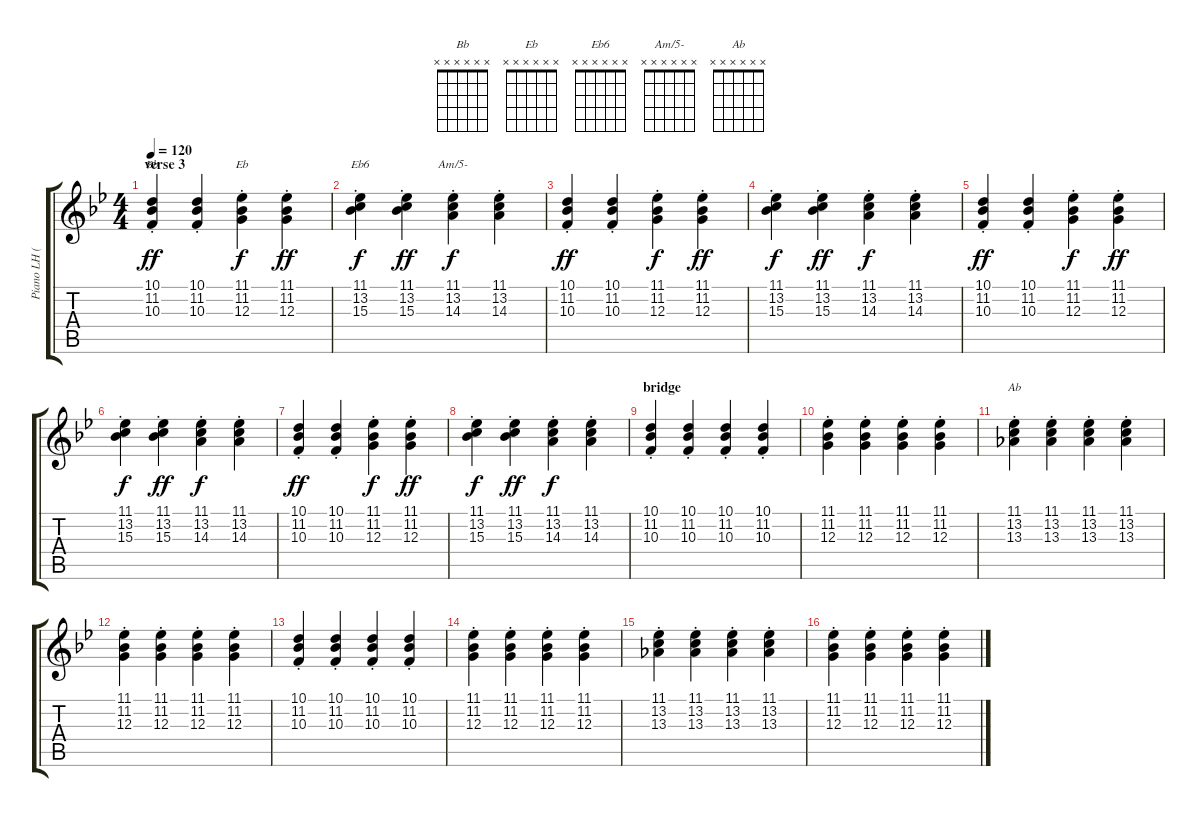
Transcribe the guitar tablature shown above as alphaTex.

\track ("Piano LH (Davies)" "Piano LH (") {instrument electricgrandpiano}
\staff {score tabs}
\tuning (E4 B3 G3 D3 A2 E2) {hide}
\chord ("Bb" x x x x x x)
\chord ("Eb" x x x x x x)
\chord ("Eb6" x x x x x x)
\chord ("Am/5-" x x x x x x)
\chord ("Ab" x x x x x x)
\ts (4 4)
\section ("" "verse 3")
\tempo 120
\clef g2
\ks bb
(10.1{st} 11.2{st} 10.3{st}).4{ch "Bb" dy ff} (10.1{st} 11.2{st} 10.3{st}).4 (11.1{st} 11.2{st} 12.3{st}).4{ch "Eb" dy f} (11.1{st} 11.2{st} 12.3{st}).4{dy ff} |
(11.1{st} 13.2{st} 15.3{st}).4{ch "Eb6" dy f} (11.1{st} 13.2{st} 15.3{st}).4{dy ff} (11.1{st} 13.2{st} 14.3{st}).4{ch "Am/5-" dy f} (11.1{st} 13.2{st} 14.3{st}).4 |
(10.1{st} 11.2{st} 10.3{st}).4{dy ff} (10.1{st} 11.2{st} 10.3{st}).4 (11.1{st} 11.2{st} 12.3{st}).4{dy f} (11.1{st} 11.2{st} 12.3{st}).4{dy ff} |
(11.1{st} 13.2{st} 15.3{st}).4{dy f} (11.1{st} 13.2{st} 15.3{st}).4{dy ff} (11.1{st} 13.2{st} 14.3{st}).4{dy f} (11.1{st} 13.2{st} 14.3{st}).4 |
(10.1{st} 11.2{st} 10.3{st}).4{dy ff} (10.1{st} 11.2{st} 10.3{st}).4 (11.1{st} 11.2{st} 12.3{st}).4{dy f} (11.1{st} 11.2{st} 12.3{st}).4{dy ff} |
(11.1{st} 13.2{st} 15.3{st}).4{dy f} (11.1{st} 13.2{st} 15.3{st}).4{dy ff} (11.1{st} 13.2{st} 14.3{st}).4{dy f} (11.1{st} 13.2{st} 14.3{st}).4 |
(10.1{st} 11.2{st} 10.3{st}).4{dy ff} (10.1{st} 11.2{st} 10.3{st}).4 (11.1{st} 11.2{st} 12.3{st}).4{dy f} (11.1{st} 11.2{st} 12.3{st}).4{dy ff} |
(11.1{st} 13.2{st} 15.3{st}).4{dy f} (11.1{st} 13.2{st} 15.3{st}).4{dy ff} (11.1{st} 13.2{st} 14.3{st}).4{dy f} (11.1{st} 13.2{st} 14.3{st}).4 |
\section ("" "bridge")
(10.1{st} 11.2{st} 10.3{st}).4 (10.1{st} 11.2{st} 10.3{st}).4 (10.1{st} 11.2{st} 10.3{st}).4 (10.1{st} 11.2{st} 10.3{st}).4 |
(11.1{st} 11.2{st} 12.3{st}).4 (11.1{st} 11.2{st} 12.3{st}).4 (11.1{st} 11.2{st} 12.3{st}).4 (11.1{st} 11.2{st} 12.3{st}).4 |
(11.1{st} 13.2{st} 13.3{st}).4{ch "Ab"} (11.1{st} 13.2{st} 13.3{st}).4 (11.1{st} 13.2{st} 13.3{st}).4 (11.1{st} 13.2{st} 13.3{st}).4 |
(11.1{st} 11.2{st} 12.3{st}).4 (11.1{st} 11.2{st} 12.3{st}).4 (11.1{st} 11.2{st} 12.3{st}).4 (11.1{st} 11.2{st} 12.3{st}).4 |
(10.1{st} 11.2{st} 10.3{st}).4 (10.1{st} 11.2{st} 10.3{st}).4 (10.1{st} 11.2{st} 10.3{st}).4 (10.1{st} 11.2{st} 10.3{st}).4 |
(11.1{st} 11.2{st} 12.3{st}).4 (11.1{st} 11.2{st} 12.3{st}).4 (11.1{st} 11.2{st} 12.3{st}).4 (11.1{st} 11.2{st} 12.3{st}).4 |
(11.1{st} 13.2{st} 13.3{st}).4 (11.1{st} 13.2{st} 13.3{st}).4 (11.1{st} 13.2{st} 13.3{st}).4 (11.1{st} 13.2{st} 13.3{st}).4 |
(11.1{st} 11.2{st} 12.3{st}).4 (11.1{st} 11.2{st} 12.3{st}).4 (11.1{st} 11.2{st} 12.3{st}).4 (11.1{st} 11.2{st} 12.3{st}).4
